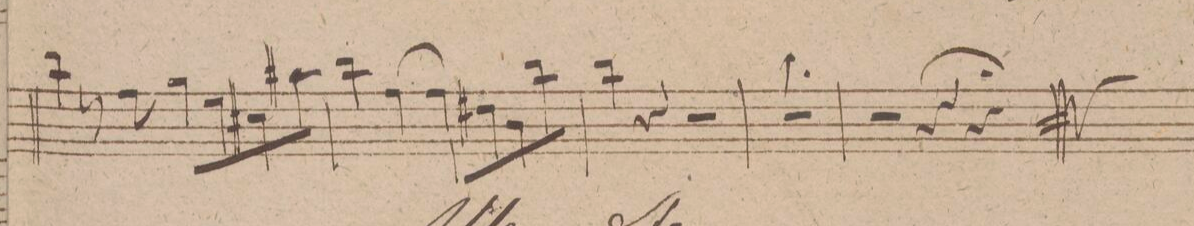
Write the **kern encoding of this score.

**kern
*I"Oboe 1mo
*clefG2
*k[f#]
*met(c)
*M4/4
4bb
8r
8ff#
8ggL
8ee
8cc#X
8aa#XJ
=44
4bb
[4ff#
8ff#L]
8dd#X
8b
8bbJ
=45
4bb
4r
2r
=46
1r
=47
2r
4r
4r;
==
*-
